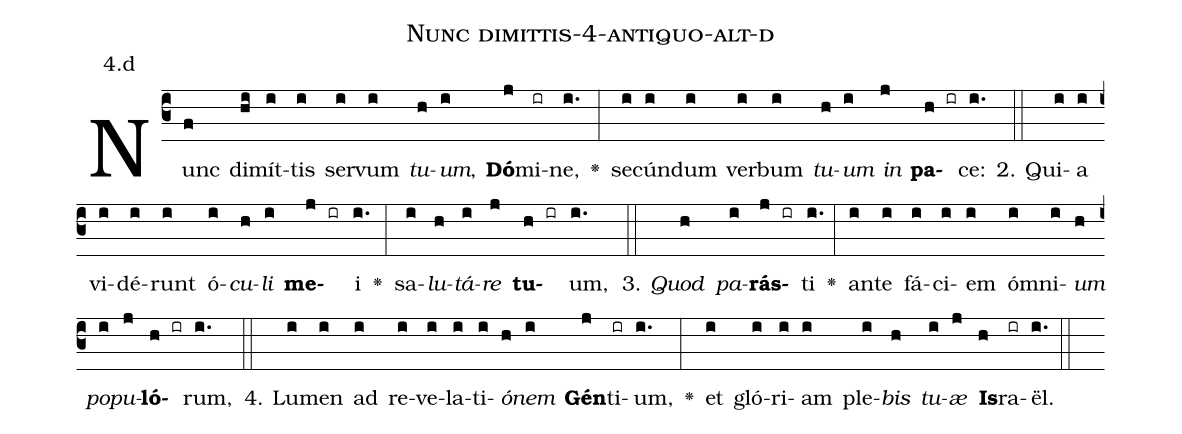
name: Nunc dimittis-4-antiquo-alt-d;
annotation: 4.d;
%%
(c3)Nunc(f) di(hi)mít(i)tis(i) ser(i)vum(i) <i>tu</i>(h)<i>um</i>,(i) <b>Dó</b>(j)mi(ir)ne,(i.) <v>\greheightstar</v>(:) se(i)cún(i)dum(i) ver(i)bum(i) <i>tu</i>(h)<i>um</i>(i) <i>in</i>(j) <b>pa</b>(h ir)ce:(i.) (::)
2. Qui(i)a(i) vi(i)dé(i)runt(i) ó(i)<i>cu</i>(h)<i>li</i>(i) <b>me</b>(j ir)i(i.) <v>\greheightstar</v>(:) sa(i)<i>lu</i>(h)<i>tá</i>(i)<i>re</i>(j) <b>tu</b>(h ir)um,(i.) (::)
3. <i>Quod</i>(h) <i>pa</i>(i)<b>rás</b>(j ir)ti(i.) <v>\greheightstar</v>(:) an(i)te(i) fá(i)ci(i)em(i) óm(i)ni(i)<i>um</i>(h) <i>po</i>(i)<i>pu</i>(j)<b>ló</b>(h ir)rum,(i.) (::)
4. Lu(i)men(i) ad(i) re(i)ve(i)la(i)ti(i)<i>ó</i>(h)<i>nem</i>(i) <b>Gén</b>(j)ti(ir)um,(i.) <v>\greheightstar</v>(:) et(i) gló(i)ri(i)am(i) ple(i)<i>bis</i>(h) <i>tu</i>(i)<i>æ</i>(j) <b>Is</b>(h)ra(ir)ël.(i.) (::)
